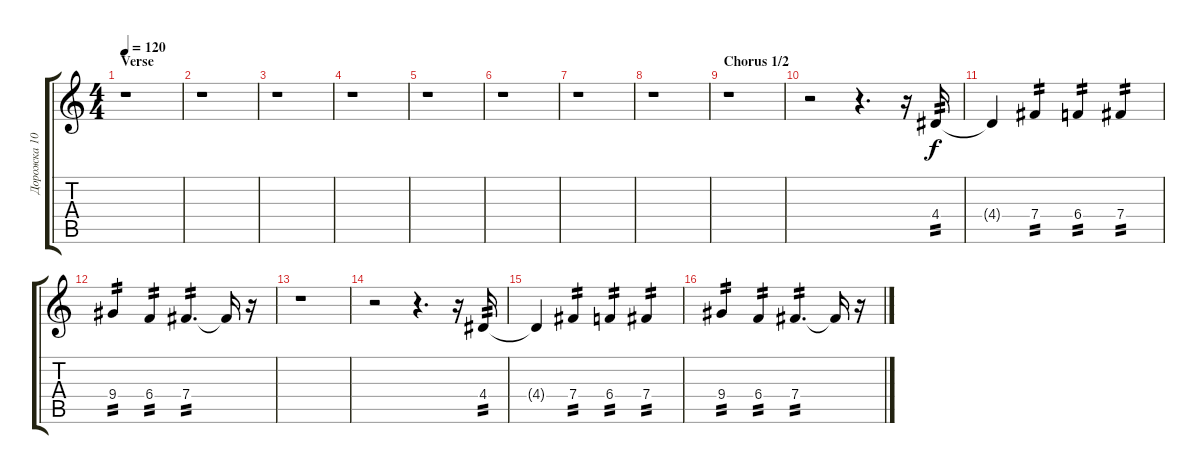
\track ("Дорожка 10" "Дорожка 10") {instrument overdrivenguitar}
\staff {score tabs}
\tuning (Db4 Ab3 E3 B2 Gb2 B1) {hide}
\ts (4 4)
\section ("" "Verse")
\tempo 120
\clef g2
\ks c
r.1{dy f} |
r.1 |
r.1 |
r.1 |
r.1 |
r.1 |
r.1 |
r.1 |
\section ("" "Chorus 1/2")
r.1 |
r.2 r.4{d} r.16 4.4.16{tp 2} |
4.4{t}.4 7.4.4{tp 2} 6.4.4{tp 2} 7.4.4{tp 2} |
9.4.4{tp 2} 6.4.4{tp 2} 7.4.4{d tp 2} 7.4{t}.16 r.16 |
r.1 |
r.2 r.4{d} r.16 4.4.16{tp 2} |
4.4{t}.4 7.4.4{tp 2} 6.4.4{tp 2} 7.4.4{tp 2} |
9.4.4{tp 2} 6.4.4{tp 2} 7.4.4{d tp 2} 7.4{t}.16 r.16
